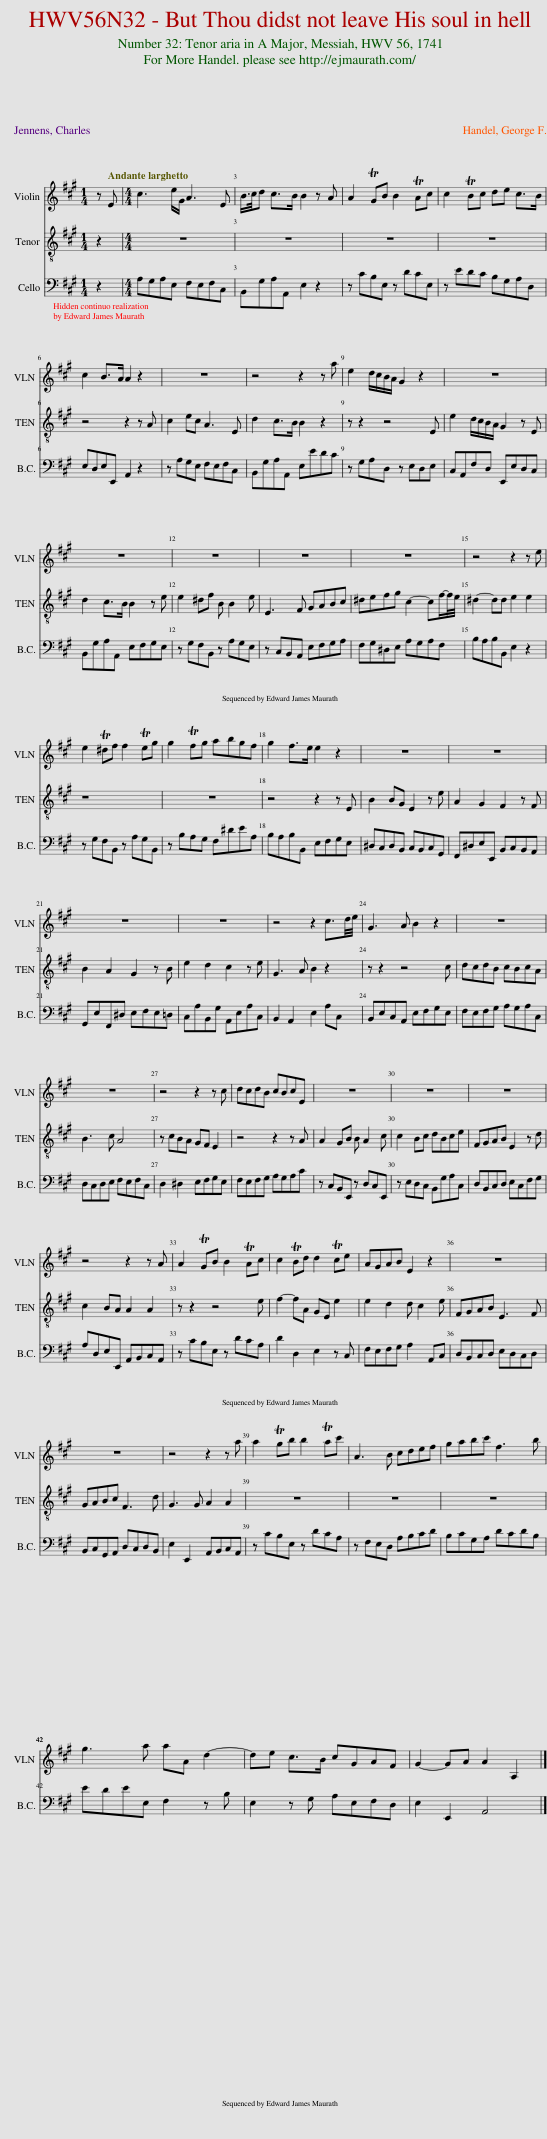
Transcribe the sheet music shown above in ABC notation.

X:1
%%score 1 2 3 { 4 5 }
L:1/8
M:1/4
I:linebreak $
K:A
V:1 treble
V:2 treble-8
V:3 bass
V:4 treble
V:5 bass
V:1
 z[Q:1/4=54] E |[M:4/4] c3 e/G/ A3 E | B/>c/d c>B B2 z A | A2 TGB B2 TAc | c2 TBc de c>B |$ %5
 c2 B>A A2 z2 | z8 | z4 z2 z a | e2 d/c/B/A/ G2 z2 | z8 |$ %10
 z8 | z8 | z8 | z8 | z4 z2 z e |$ %15
 e2 T^df f2 Teg | g2 Tfg abgf | g2 f>e e2 z2 | z8 | z8 |$ %20
 z8 | z8 | z4 z2 c3/2d/4e/4 | G3 A B2 z2 | z8 |$ %25
 z8 | z4 z2 z c | dcdB cBcE | z8 | z8 | %30
 z8 |$ z4 z2 z A | A2 TGB B2 TAc | c2 TBd d2 Tce | AGAB E2 z2 | %35
 z8 |$ z8 | z4 z2 z a | a2 Tgb b2 Tac' | A3 B cdef | %40
 gabc' f3 b |$ g3 a aA d2- | de c>B cGAF | G2- GA A2 A,2 |] %44
V:2
 z2 |[M:4/4] z8 | z8 | z8 | z8 |$ %5
 z4 z2 z A | c2 ec A3 E | d2 c>B B2 z2 | z z2 z4 E | e2 d/c/B/A/ G2 z E |$ %10
 d2 c>B B2 z e | e2 ^df B B2 e | E3 F GABc | ^defg c2- cf/-f/4e/4 | ^d2- dd e2 e2 |$ %15
 z8 | z8 | z4 z2 z E | B2 BG E2 z e | A2 G2 F2 z F |$ %20
 B2 A2 G2 z B | e2 d2 c2 z e | G3 A B2 z2 | z z2 z4 c | dcdB cBcA |$ %25
 B3 c A4 | z cBA GF E2 | z4 z2 z A | A2 GB B A2 c | c2 Bc dBce | %30
 FGAB E2 z d |$ c2 BA A2 A2 | z z2 z4 e | f2- fA GE e2 | e2 d2 d c2 e | %35
 FGAB E3 F |$ GABc F3 d | G3 G A2 A2 | z8 | z8 | %40
 z8 |$ z8 | z8 | z8 |] %44
V:3
 z2 |[M:4/4] A,G,A,E, F,E,F,C, | B,,G,A,A,, E,2 z2 | z CB,E, z DCE, | z EDC B,G,A,D, |$ %5
 E,D,E,E,, A,,2 z2 | z A,G,E, F,E,F,C, | B,,G,A,A,, E,EDC | z G,A,D, z E,D,E, | C,A,,F,D, E,,E,D,C, |$ %10
 B,,G,A,A,, E,F,G,E, | z G,F,B,, z A,G,E, | z C,B,,A,, E,F,G,A, | F,G,^D,E, A,G,A,F, | B,A,B,B,, E,2 z2 |$ %15
 z G,F,B,, z A,G,B,, | z B,A,G, F,^DEA, | B,A,B,B,, E,F,G,E, | ^D,C,D,B,, C,B,,C,G,, | F,,^D,E,E,, B,,C,B,,A,, |$ %20
 G,,E,F,,^D, E,F,E,=D, | C,A,B,,G, A,,E,A,C, | B,,2 A,,2 E,2 A,C, | B,,E,C,A,, E,F,G,E, | F,E,F,G, A,G,A,C, |$ %25
 D,C,D,E, F,E,F,C, | D,2 ^D,2 E,F,G,E, | F,E,F,G, A,G,A,C | z C,B,,E,, z D,C,E,, | z E,D,C, B,,G,A,C, | %30
 D,B,,C,D, E,C,F,G, |$ A,D,E,E,, A,,B,,C,A,, | z CB,E, z DCA, | D2 D,2 E,2 z C, | F,E,F,G, A,2 A,,C, | %35
 D,B,,C,D, E,D,C,D, |$ B,,C,G,,A,, D,C,D,B,, | E,2 E,,2 A,,B,,C,A,, | z CB,E, z DCA, | z F,E,D, A,B,CD | %40
 B,CG,A, DCDB, |$ EDEE, F,2 z B, | E,2 z G, A,E,F,D, | E,2 E,,2 A,,4 |] %44
V:4
 z E, |[M:4/4] C3 E/G,/ A,3 E, | B,/>C/D C3/2 B,/ B,2 z A | A2 GB B2 Ac | c2 Bc DE C3/2 B,/ |$ %5
 C2 B,3/2 A,/ A,2 z A, | C2 EC A,3 E, | D2 C>B, B,2 z A | E2 D/C/B,/A,/ G,2 z E, | E2 D/C/B,/A,/ G,2 z E, |$ %10
 D2 C>B, B,2 z E | E2 ^DF B, B,2 E | E,3 F, G,A,B,C | ^DEFG C2- CF/-F/4E/4 | ^D2- DD E2 E2 |$ %15
 E2 ^DF F2 EG | G2 FG ABGF | G2 F>E E2 z E | B,2 B,G, E,2 z E | A,2 G,2 F,2 z F, |$ %20
 B,2 A,2 G,2 z B, | E2 D2 C2 z E | G,3 A, z2 C3/2D/4E/4 | G,3 A, B,2 z C | DCDB, CB,CA, |$ %25
 B,3 C A,4 | z CB,A, G,FEC | DCDB, CB,CE | A,2 G,B, B, A,2 C | C2 B,C DB,CE | %30
 F,G,A,B, E2 z D |$ C2 B,A, A,2 z A, | A,2 GB, B,2 A,C | C2 B,D D2 CE | A,G,A,B, D C2 E | %35
 F,G,A,B, E3 F, |$ G,A,B,C F,3 D | G,3 G, A,2 z A | A2 GB B2 Ac | A,3 B, CDEF | %40
 GABc F3 B |$ G3 A AA, D2- | DE C3/2 B,/ CG,A,F, | G,2- G,A, A,2 z2 |] %44
V:5
 z2 |[M:4/4] A,G,A,E, F,E,F,C, | B,,G,A,A,, E,2 z2 | z CB,E, z DCE, | z EDC B,G,A,D, |$ %5
 E,D,E,E,, A,,2 z2 | z A,G,E, F,E,F,C, | B,,G,A,A,, E,EDC | z G,A,D, z E,D,E, | C,A,,F,D, E,,E,D,C, |$ %10
 B,,G,A,A,, E,F,G,E, | z G,F,B,, z A,G,E, | z C,B,,A,, E,F,G,A, | F,G,^D,E, A,G,A,F, | B,A,B,B,, E,2 z2 |$ %15
 z G,F,B,, z A,G,B,, | z B,A,G, F,^DEA, | B,A,B,B,, E,F,G,E, | ^D,C,D,B,, C,B,,C,G,, | F,,^D,E,E,, B,,C,B,,A,, |$ %20
 G,,E,F,,^D, E,F,E,=D, | C,A,B,,G, A,,E,A,C, | B,,2 A,,2 E,2 A,C, | B,,E,C,A,, E,F,G,E, | F,E,F,G, A,G,A,C, |$ %25
 D,C,D,E, F,E,F,C, | D,2 ^D,2 E,F,G,E, | F,E,F,G, A,G,A,C | z C,B,,E,, z D,C,E,, | z E,D,C, B,,G,A,C, | %30
 D,B,,C,D, E,C,F,G, |$ A,D,E,E,, A,,B,,C,A,, | z CB,E, z DCA, | D2 D,2 E,2 z C, | F,E,F,G, A,2 A,,C, | %35
 D,B,,C,D, E,D,C,D, |$ B,,C,G,,A,, D,C,D,B,, | E,2 E,,2 A,,B,,C,A,, | z CB,E, z DCA, | z F,E,D, A,B,CD | %40
 B,CG,A, DCDB, |$ EDEE, F,2 z B, | E,2 z G, A,E,F,D, | E,2 [E,,B,,] [A,,C,E,] [A,,C,E,]4 |] %44
